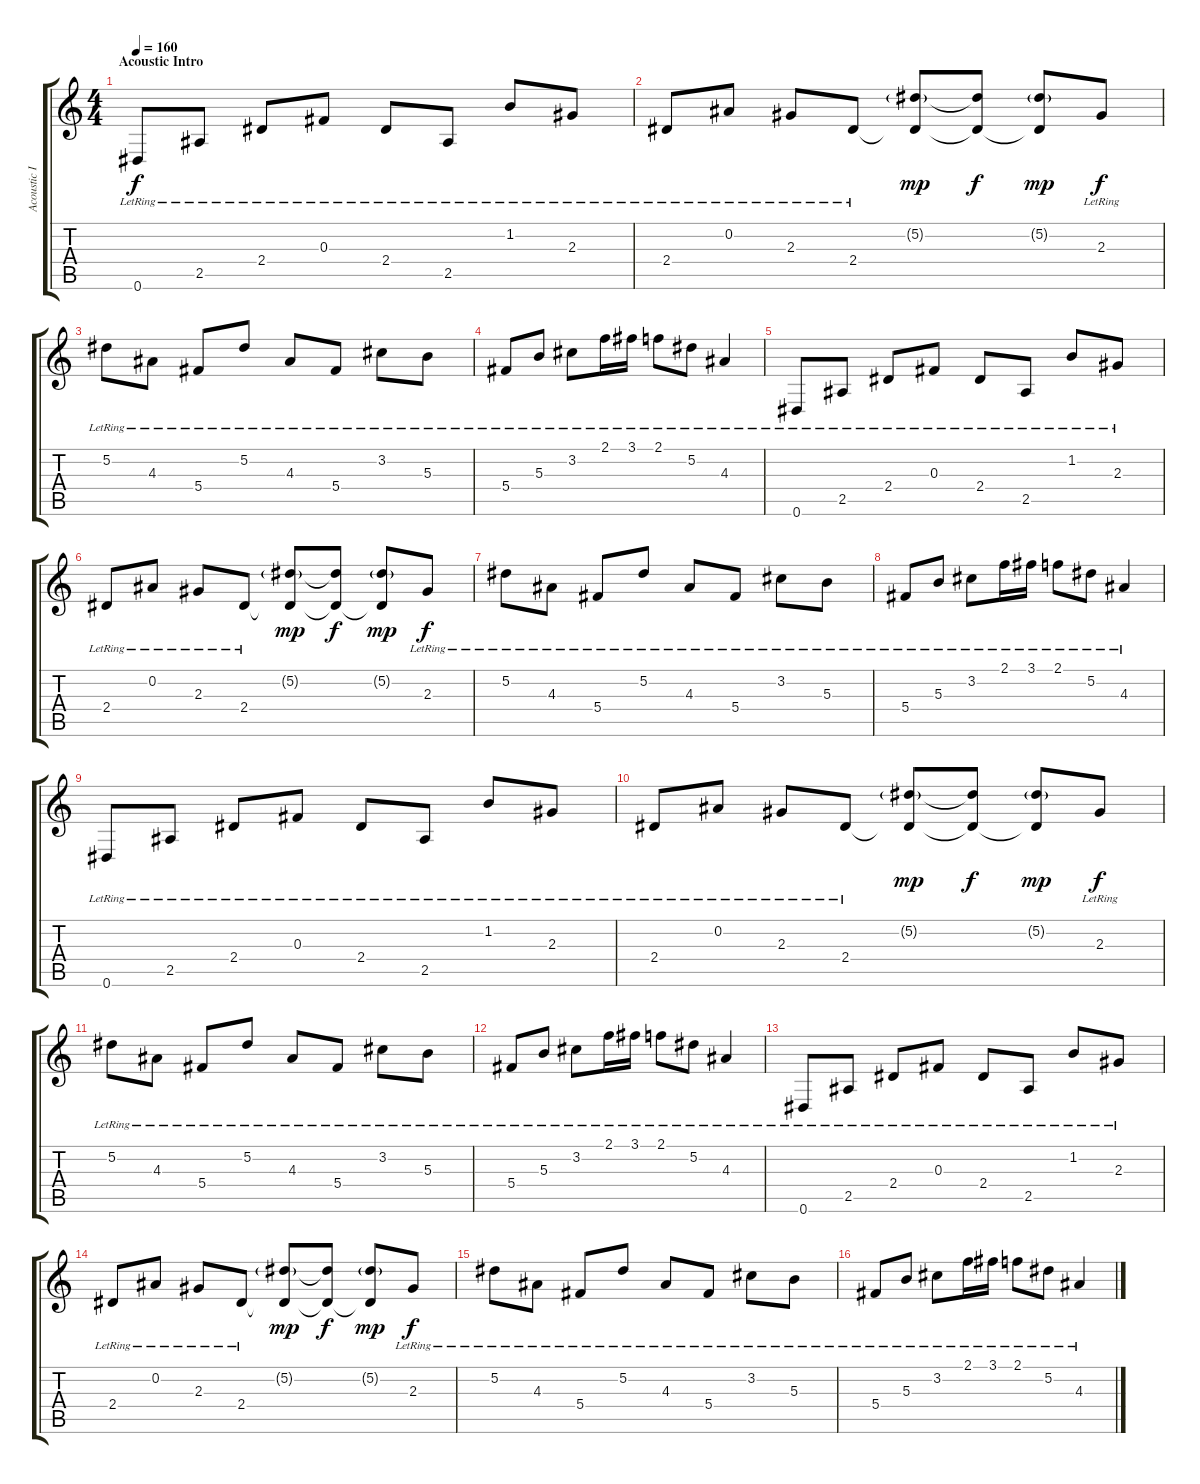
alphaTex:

\track ("Acoustic I" "Acoustic I") {instrument acousticguitarsteel}
\staff {score tabs}
\tuning (Eb4 Bb3 Gb3 Db3 Ab2 Eb2) {hide}
\ts (4 4)
\section ("" "Acoustic Intro")
\tempo 160
\clef g2
\ks c
0.6{lr}.8{dy f instrument acousticguitarsteel} 2.5{lr}.8 2.4{lr}.8 0.3{lr}.8 2.4{lr}.8 2.5{lr}.8 1.2{lr}.8 2.3{lr}.8 |
2.4{lr}.8 0.2{lr}.8 2.3{lr}.8 2.4{lr}.8 (5.2{g} 2.4{t}).8{dy mp} (5.2{t} 2.4{t}).8{dy f} (5.2{g} 2.4{t}).8{dy mp} 2.3{lr}.8{dy f} |
5.2{lr}.8 4.3{lr}.8 5.4{lr}.8 5.2{lr}.8 4.3{lr}.8 5.4{lr}.8 3.2{lr}.8 5.3{lr}.8 |
5.4{lr}.8 5.3{lr}.8 3.2{lr}.8 2.1{lr}.16 3.1{lr}.16 2.1{lr}.8 5.2{lr}.8 4.3{lr}.4 |
0.6{lr}.8 2.5{lr}.8 2.4{lr}.8 0.3{lr}.8 2.4{lr}.8 2.5{lr}.8 1.2{lr}.8 2.3{lr}.8 |
2.4{lr}.8 0.2{lr}.8 2.3{lr}.8 2.4{lr}.8 (5.2{g} 2.4{t}).8{dy mp} (5.2{t} 2.4{t}).8{dy f} (5.2{g} 2.4{t}).8{dy mp} 2.3{lr}.8{dy f} |
5.2{lr}.8 4.3{lr}.8 5.4{lr}.8 5.2{lr}.8 4.3{lr}.8 5.4{lr}.8 3.2{lr}.8 5.3{lr}.8 |
5.4{lr}.8 5.3{lr}.8 3.2{lr}.8 2.1{lr}.16 3.1{lr}.16 2.1{lr}.8 5.2{lr}.8 4.3{lr}.4 |
0.6{lr}.8 2.5{lr}.8 2.4{lr}.8 0.3{lr}.8 2.4{lr}.8 2.5{lr}.8 1.2{lr}.8 2.3{lr}.8 |
2.4{lr}.8 0.2{lr}.8 2.3{lr}.8 2.4{lr}.8 (5.2{g} 2.4{t}).8{dy mp} (5.2{t} 2.4{t}).8{dy f} (5.2{g} 2.4{t}).8{dy mp} 2.3{lr}.8{dy f} |
5.2{lr}.8 4.3{lr}.8 5.4{lr}.8 5.2{lr}.8 4.3{lr}.8 5.4{lr}.8 3.2{lr}.8 5.3{lr}.8 |
5.4{lr}.8 5.3{lr}.8 3.2{lr}.8 2.1{lr}.16 3.1{lr}.16 2.1{lr}.8 5.2{lr}.8 4.3{lr}.4 |
0.6{lr}.8 2.5{lr}.8 2.4{lr}.8 0.3{lr}.8 2.4{lr}.8 2.5{lr}.8 1.2{lr}.8 2.3{lr}.8 |
2.4{lr}.8 0.2{lr}.8 2.3{lr}.8 2.4{lr}.8 (5.2{g} 2.4{t}).8{dy mp} (5.2{t} 2.4{t}).8{dy f} (5.2{g} 2.4{t}).8{dy mp} 2.3{lr}.8{dy f} |
5.2{lr}.8 4.3{lr}.8 5.4{lr}.8 5.2{lr}.8 4.3{lr}.8 5.4{lr}.8 3.2{lr}.8 5.3{lr}.8 |
5.4{lr}.8 5.3{lr}.8 3.2{lr}.8 2.1{lr}.16 3.1{lr}.16 2.1{lr}.8 5.2{lr}.8 4.3{lr}.4
